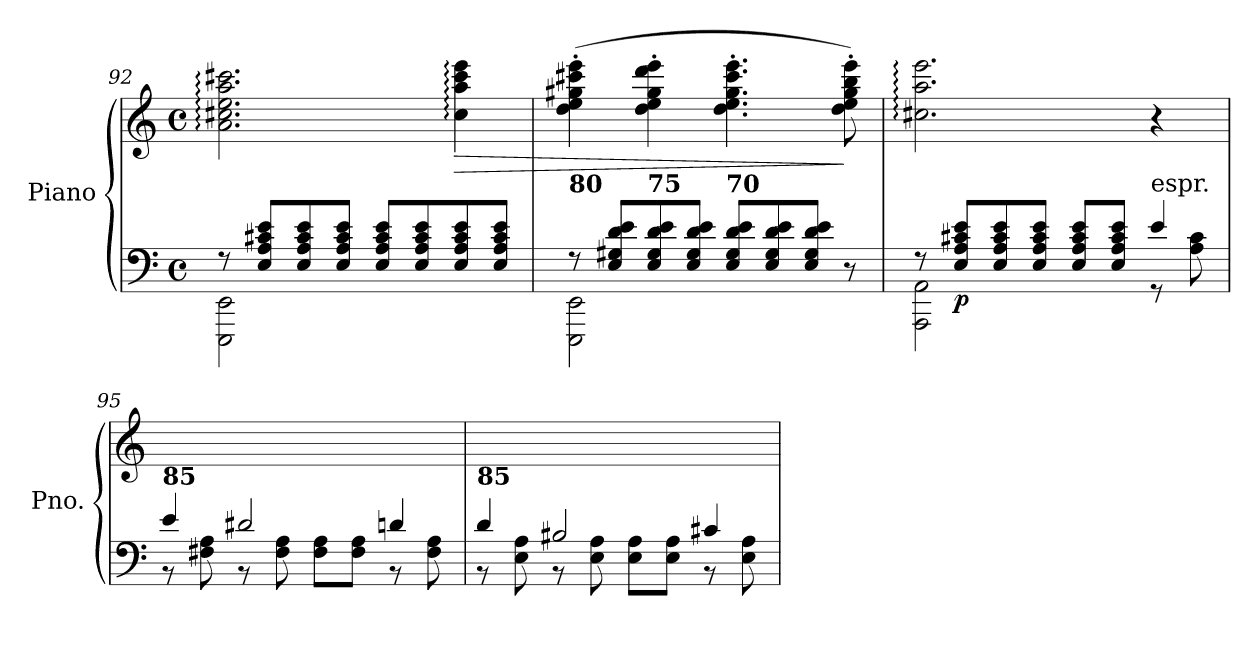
**kern	**kern	**dynam
*part1	*part1	*part1
*staff2	*staff1	*staff1/2
*I"Piano	*	*
*I'Pno.	*	*
*clefF4	*clefG2	*
*k[]	*k[]	*
*M4/4	*M4/4	*
*met(c)	*met(c)	*
=92	=92	=92
*^	*	*
8r	2EEE\ 2EE\	2.a\: 2.cc#X\: 2.ee\: 2.aa\: 2.ccc#X\:	.
8E/ 8A/ 8c#X/ 8e/L	.	.	.
8E/ 8A/ 8c#/ 8e/	.	.	.
8E/ 8A/ 8c#/ 8e/J	.	.	.
8E/ 8A/ 8c#/ 8e/L	2ryy	.	.
8E/ 8A/ 8c#/ 8e/	.	.	.
!	!	!	!LO:HP:b
8E/ 8A/ 8c#/ 8e/	.	4cc#\: 4aa\: 4ccc#\: 4eee\:	>
8E/ 8A/ 8c#/ 8e/J	.	.	.
=93	=93	=93	=93
!	!	!LO:TX:b:B:t=80	!
8r	2EEE\ 2EE\	(4dd\' 4ee\' 4gg#X\' 4ccc#X\' 4eee\'	.
8E/ 8G#X/ 8d/ 8e/L	.	.	.
!	!	!LO:TX:b:B:t=75	!
8E/ 8G#/ 8d/ 8e/	.	4dd\' 4ee\' 4gg#\' 4ddd\' 4eee\'	.
8E/ 8G#/ 8d/ 8e/J	.	.	.
!	!	!LO:TX:b:B:t=70	!
8E/ 8G#/ 8d/ 8e/L	2ryy	4.dd\' 4.ee\' 4.gg#\' 4.ccc#\' 4.eee\'	.
8E/ 8G#/ 8d/ 8e/	.	.	.
8E/ 8G#/ 8d/ 8e/J	.	.	.
8r	.	8dd\' 8ee\' 8gg#\' 8bb\' 8eee\')	]
=94	=94	=94	=94
8r	2AAA\ 2AA\	2.cc#X\: 2.aa\: 2.eee\:	.
!	!	!	!LO:DY:b=2
8E/ 8A/ 8c#X/ 8e/L	.	.	p
8E/ 8A/ 8c#/ 8e/	.	.	.
8E/ 8A/ 8c#/ 8e/J	.	.	.
8E/ 8A/ 8c#/ 8e/L	4ryy	.	.
8E/ 8A/ 8c#/ 8e/J	.	.	.
!LO:TX:a:t=espr.	!	!	!
8rGG	4e/	4r	.
8A\ 8c#\	.	.	.
!!LO:PB:g=z
=95	=95	=95	=95
!	!	!LO:TX:b:B:t=85	!
4e/	8r	1ryy	.
.	8F#X\ 8A\	.	.
2d#X/	8r	.	.
.	8F#\ 8A\	.	.
.	8F#\ 8A\L	.	.
.	8F#\ 8A\J	.	.
4dn/	8r	.	.
.	8F#\ 8A\	.	.
=96	=96	=96	=96
!	!	!LO:TX:b:B:t=85	!
4d/	8r	1ryy	.
.	8E\ 8A\	.	.
2B#X/	8r	.	.
.	8E\ 8A\	.	.
.	8E\ 8A\L	.	.
.	8E\ 8A\J	.	.
4c#X/	8r	.	.
.	8E\ 8A\	.	.
*v	*v	*	*
=	=	=
*-	*-	*-
